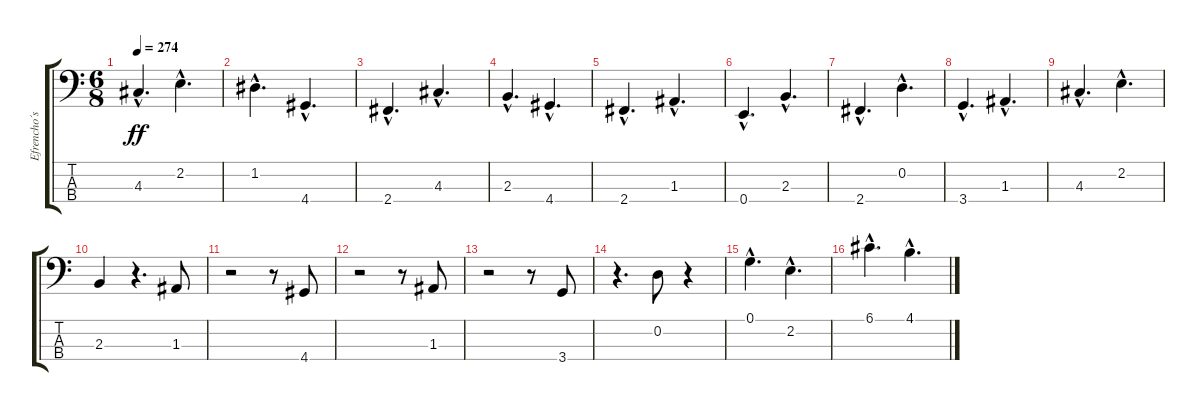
\track ("Efrencho´s Al Bajo" "Efrencho´s") {instrument acousticbass}
\staff {score tabs}
\tuning (G2 D2 A1 E1) {hide}
\ts (6 8)
\tempo 274
\clef f4
\ks c
4.3{hac}.4{d dy ff} 2.2{hac}.4{d} |
1.2{hac}.4{d} 4.4{hac}.4{d} |
2.4{hac}.4{d} 4.3{hac}.4{d} |
2.3{hac}.4{d} 4.4{hac}.4{d} |
2.4{hac}.4{d} 1.3{hac}.4{d} |
0.4{hac}.4{d} 2.3{hac}.4{d} |
2.4{hac}.4{d} 0.2{hac}.4{d} |
3.4{hac}.4{d} 1.3{hac}.4{d} |
4.3{hac}.4{d} 2.2{hac}.4{d} |
2.3.4 r.4{d} 1.3.8 |
r.2 r.8 4.4.8 |
r.2 r.8 1.3.8 |
r.2 r.8 3.4.8 |
r.4{d} 0.2.8 r.4 |
0.1{hac}.4{d} 2.2{hac}.4{d} |
6.1{hac}.4{d} 4.1{hac}.4{d}
